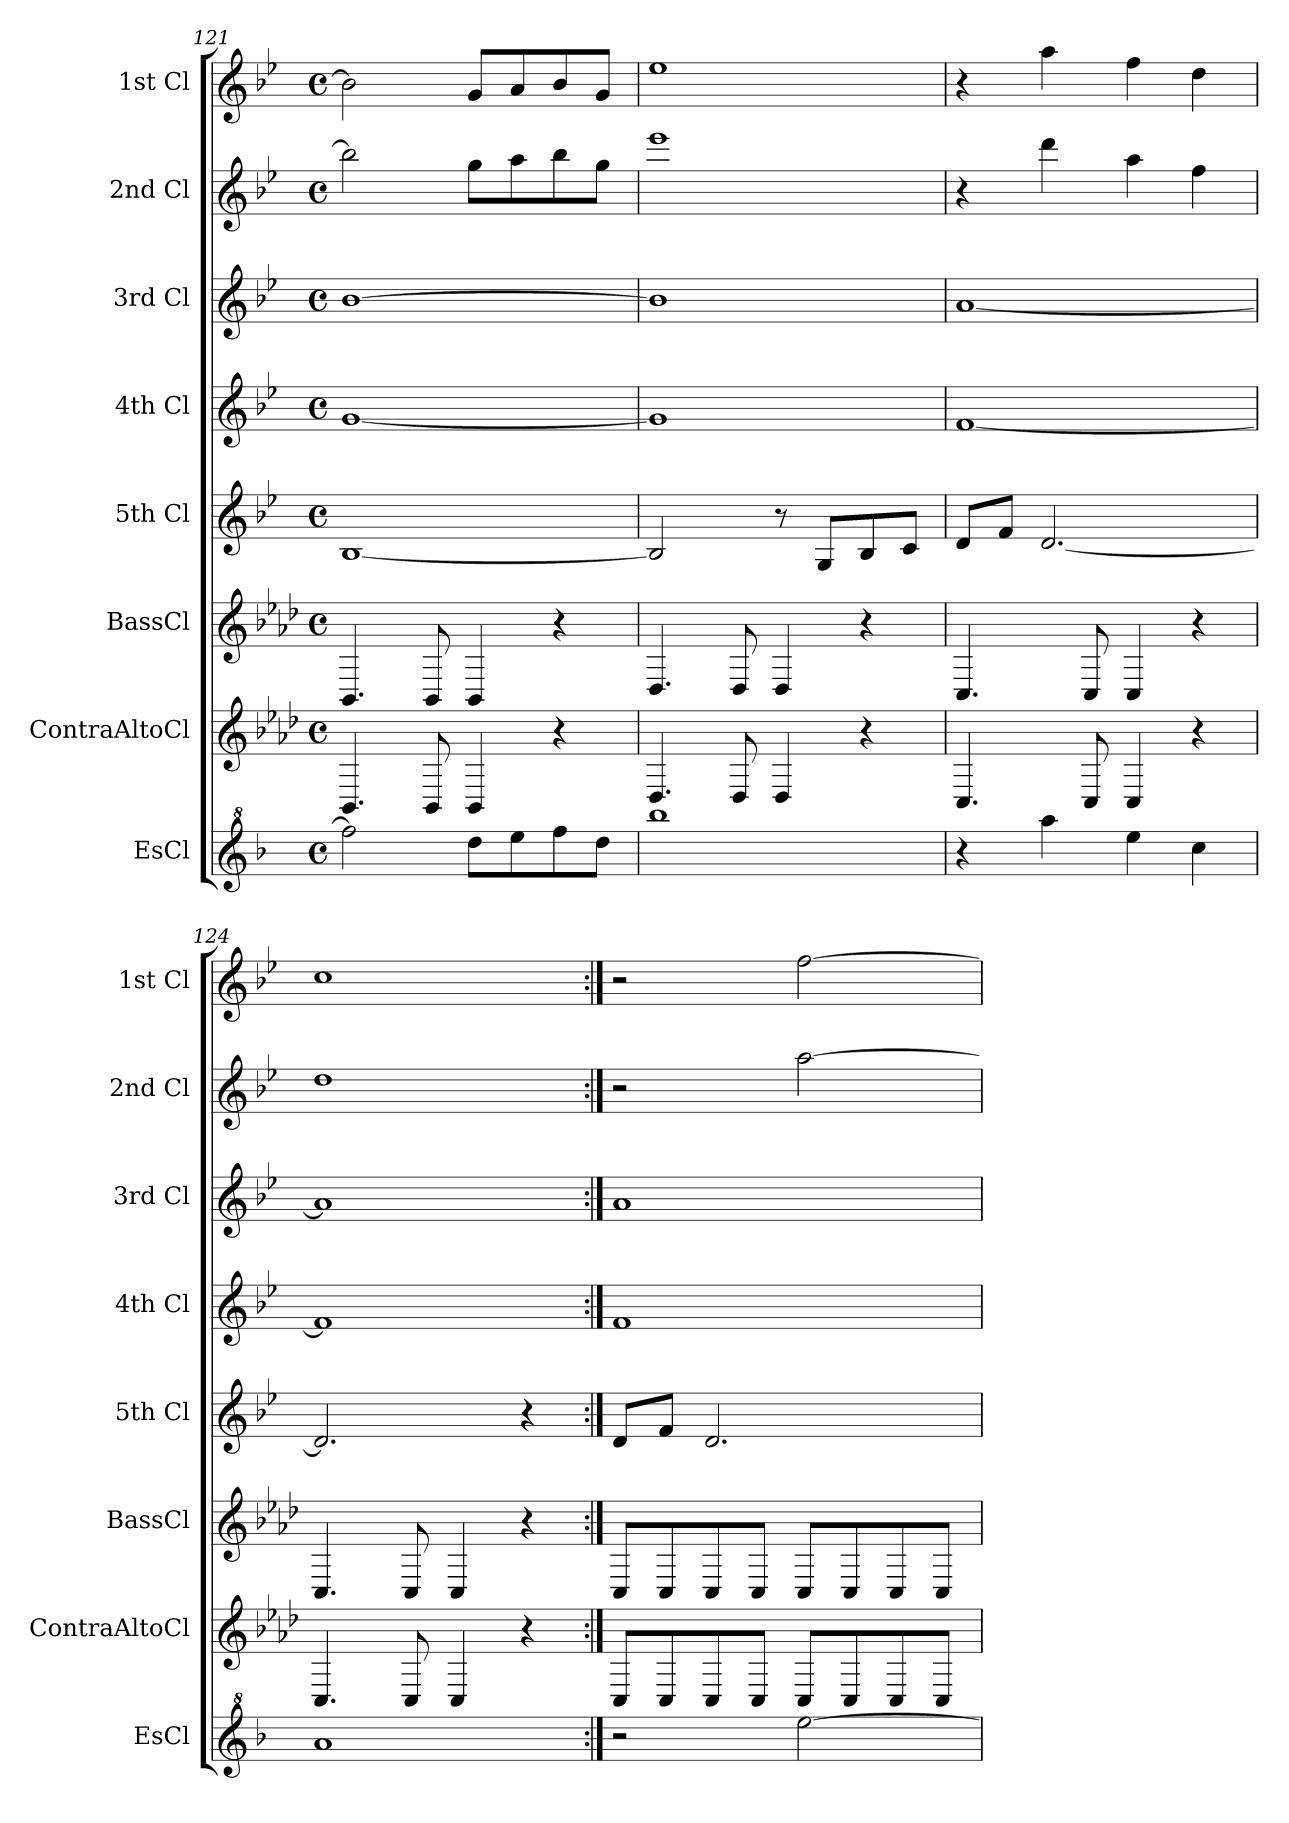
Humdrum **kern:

**kern	**kern	**kern	**kern	**kern	**kern	**kern	**kern
*part8	*part7	*part6	*part5	*part4	*part3	*part2	*part1
*staff8	*staff7	*staff6	*staff5	*staff4	*staff3	*staff2	*staff1
*I"EsCl	*I"ContraAltoCl	*I"BassCl	*I"5th Cl	*I"4th Cl	*I"3rd Cl	*I"2nd Cl	*I"1st Cl
*I'EsCl	*I'ContraAltoCl	*I'BassCl	*I'5th Cl	*I'4th Cl	*I'3rd Cl	*I'2nd Cl	*I'1st Cl
!!LO:LB:g=z
*clefG^2	*clefG2	*clefG2	*clefG2	*clefG2	*clefG2	*clefG2	*clefG2
*ITrd5c9	*ITrd12c21	*ITrd8c14	*ITrd1c2	*ITrd1c2	*ITrd1c2	*ITrd1c2	*ITrd1c2
*k[b-e-a-d-]	*k[b-e-a-d-]	*k[b-e-a-d-]	*k[b-e-a-d-]	*k[b-e-a-d-]	*k[b-e-a-d-]	*k[b-e-a-d-]	*k[b-e-a-d-]
*M4/4	*M4/4	*M4/4	*M4/4	*M4/4	*M4/4	*M4/4	*M4/4
*met(c)	*met(c)	*met(c)	*met(c)	*met(c)	*met(c)	*met(c)	*met(c)
=121	=121	=121	=121	=121	=121	=121	=121
2aa-\]	4.BBB-/	4.BBB-/	[1A-	[1f	[1a-	2aa-\]	2a-\]
.	8BBB-/	8BBB-/	.	.	.	.	.
8ff\L	4BBB-/	4BBB-/	.	.	.	8ff\L	8f/L
8gg\	.	.	.	.	.	8gg\	8g/
8aa-\	4r	4r	.	.	.	8aa-\	8a-/
8ff\J	.	.	.	.	.	8ff\J	8f/J
=122	=122	=122	=122	=122	=122	=122	=122
1ddd-	4.DD-/	4.DD-/	2A-/]	1f]	1a-]	1ddd-	1dd-
.	8DD-/	8DD-/	.	.	.	.	.
.	4DD-/	4DD-/	8r	.	.	.	.
.	.	.	8F/L	.	.	.	.
.	4r	4r	8A-/	.	.	.	.
.	.	.	8B-/J	.	.	.	.
=123	=123	=123	=123	=123	=123	=123	=123
4r	4.CC/	4.CC/	8c/L	[1e-	[1g	4r	4r
.	.	.	8e-/J	.	.	.	.
4ccc\	.	.	[2.c/	.	.	4ccc\	4gg\
.	8CC/	8CC/	.	.	.	.	.
4gg\	4CC/	4CC/	.	.	.	4gg\	4ee-\
4ee-\	4r	4r	.	.	.	4ee-\	4cc\
=124	=124	=124	=124	=124	=124	=124	=124
1cc	4.CC/	4.CC/	2.c/]	1e-]	1g]	1cc	1b-
.	8CC/	8CC/	.	.	.	.	.
.	4CC/	4CC/	.	.	.	.	.
.	4r	4r	4r	.	.	.	.
=125:|!	=125:|!	=125:|!	=125:|!	=125:|!	=125:|!	=125:|!	=125:|!
2r	8CC/L	8CC/L	8c/L	1e-	1g	2r	2r
.	8CC/	8CC/	8e-/J	.	.	.	.
.	8CC/	8CC/	2.c/	.	.	.	.
.	8CC/J	8CC/J	.	.	.	.	.
[2gg\	8CC/L	8CC/L	.	.	.	[2gg\	[2ee-\
.	8CC/	8CC/	.	.	.	.	.
.	8CC/	8CC/	.	.	.	.	.
.	8CC/J	8CC/J	.	.	.	.	.
=	=	=	=	=	=	=	=
*-	*-	*-	*-	*-	*-	*-	*-
